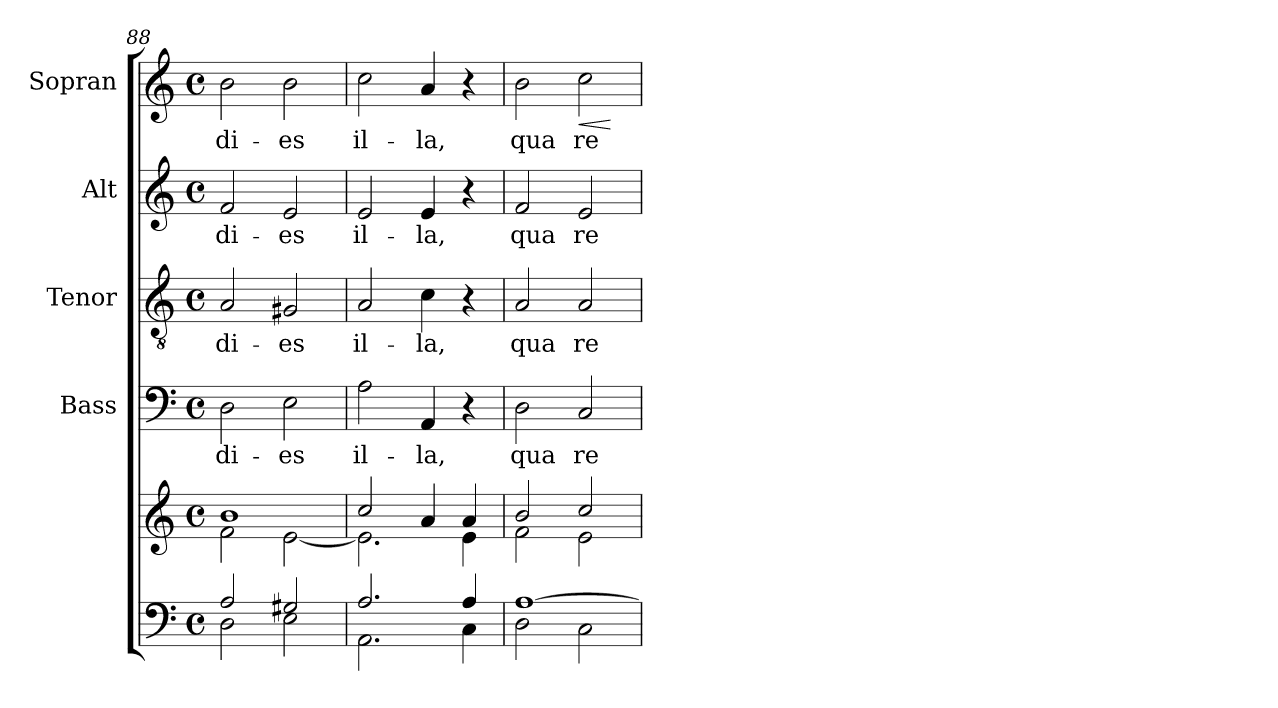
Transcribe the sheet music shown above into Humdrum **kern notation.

**kern	**kern	**kern	**text	**kern	**text	**kern	**text	**kern	**text	**dynam
*part5	*part5	*part4	*part4	*part3	*part3	*part2	*part2	*part1	*part1	*part1
*staff6	*staff5	*staff4	*staff4	*staff3	*staff3	*staff2	*staff2	*staff1	*staff1	*staff1
*	*	*I"Bass	*	*I"Tenor	*	*I"Alt	*	*I"Sopran	*	*
*	*	*I'B.	*	*I'T.	*	*I'A.	*	*I'S.	*	*
*clefF4	*clefG2	*clefF4	*	*clefGv2	*	*clefG2	*	*clefG2	*	*
*k[]	*k[]	*k[]	*	*k[]	*	*k[]	*	*k[]	*	*
*C:	*C:	*C:	*	*C:	*	*C:	*	*C:	*	*
*M4/4	*M4/4	*M4/4	*	*M4/4	*	*M4/4	*	*M4/4	*	*
*met(c)	*met(c)	*met(c)	*	*met(c)	*	*met(c)	*	*met(c)	*	*
=88	=88	=88	=88	=88	=88	=88	=88	=88	=88	=88
*^	*^	*	*	*	*	*	*	*	*	*
!	!	!	!	!	!LO:LY:b	!	!LO:LY:b	!	!LO:LY:b	!	!LO:LY:b	!
2A/	2D\	1b	2f\	2D\	di-	2A/	di-	2f/	di-	2b\	di-	.
!	!	!	!	!	!LO:LY:b	!	!LO:LY:b	!	!LO:LY:b	!	!LO:LY:b	!
2G#X/	2E\	.	[<2e\	2E\	-es	2G#X/	-es	2e/	-es	2b\	-es	.
=89	=89	=89	=89	=89	=89	=89	=89	=89	=89	=89	=89	=89
!	!	!	!	!	!LO:LY:b	!	!LO:LY:b	!	!LO:LY:b	!	!LO:LY:b	!
2.A/	2.AA\	2cc/	2.e\]	2A\	il-	2A/	il-	2e/	il-	2cc\	il-	.
!	!	!	!	!	!LO:LY:b	!	!LO:LY:b	!	!LO:LY:b	!	!LO:LY:b	!
.	.	4a/	.	4AA/	-la,	4c\	-la,	4e/	-la,	4a/	-la,	.
4A/	4C\	4a/	4e\	4r	.	4r	.	4r	.	4r	.	.
!!LO:PB:g=z
=90	=90	=90	=90	=90	=90	=90	=90	=90	=90	=90	=90	=90
!	!	!	!	!	!LO:LY:b	!	!LO:LY:b	!	!LO:LY:b	!	!LO:LY:b	!
[>1A	2D\	2b/	2f\	2D\	qua	2A/	qua	2f/	qua	2b\	qua	.
!	!	!	!	!	!LO:LY:b	!	!LO:LY:b	!	!LO:LY:b	!	!LO:LY:b	!LO:HP:b
.	2C\	2cc/	2e\	2C/	re-	2A/	re-	2e/	re-	2cc\	re-	<
*v	*v	*	*	*	*	*	*	*	*	*	*	*
*	*v	*v	*	*	*	*	*	*	*	*	*
.	.	.	.	.	.	.	.	.	.	[
=	=	=	=	=	=	=	=	=	=	=
*-	*-	*-	*-	*-	*-	*-	*-	*-	*-	*-
